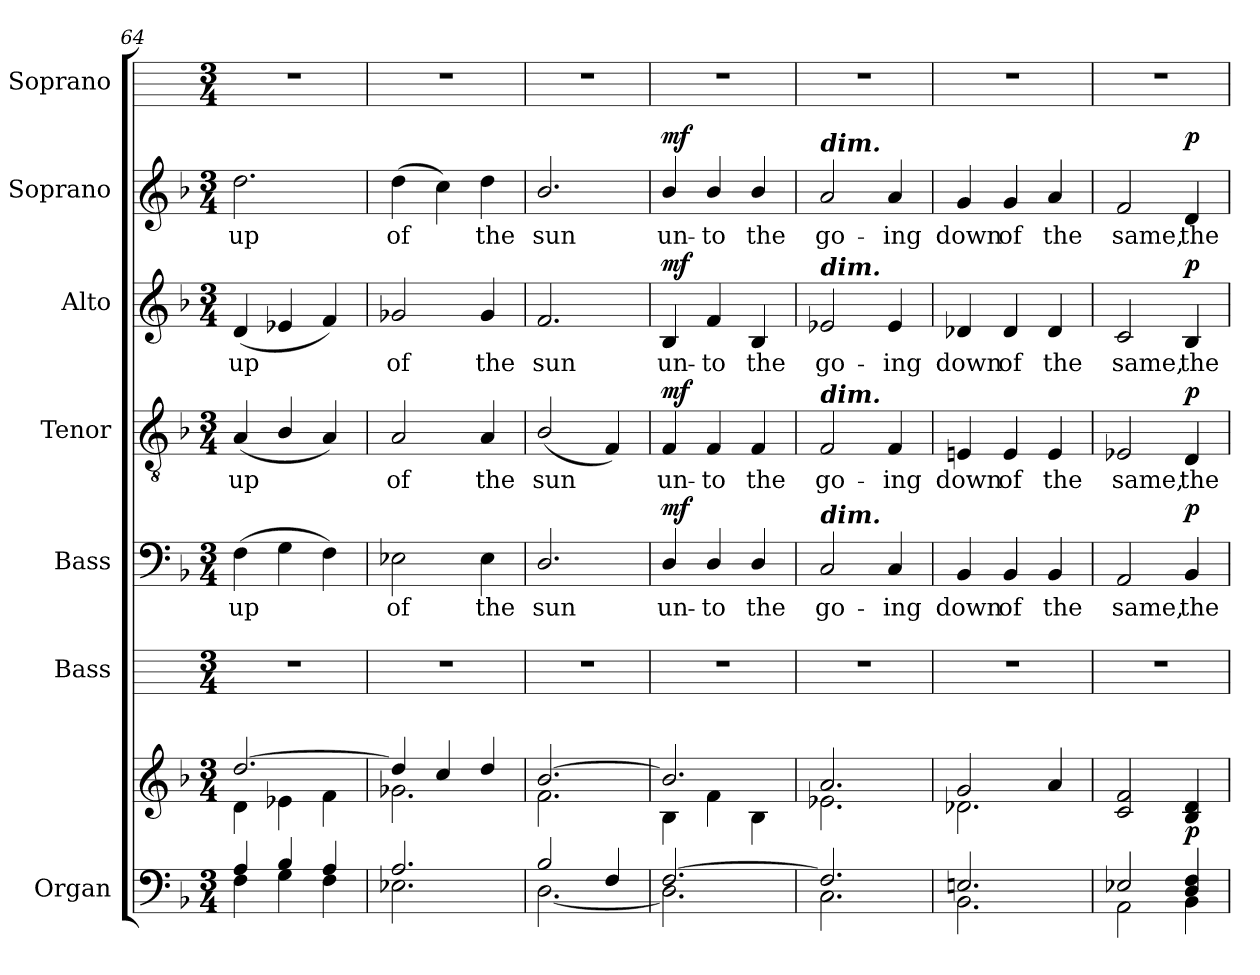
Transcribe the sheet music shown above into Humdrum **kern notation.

**kern	**kern	**dynam	**kern	**kern	**text	**dynam	**kern	**text	**dynam	**kern	**text	**dynam	**kern	**text	**dynam	**kern
*part7	*part7	*part7	*part6	*part5	*part5	*part5	*part4	*part4	*part4	*part3	*part3	*part3	*part2	*part2	*part2	*part1
*staff8	*staff7	*staff7/8	*staff6	*staff5	*staff5	*staff5	*staff4	*staff4	*staff4	*staff3	*staff3	*staff3	*staff2	*staff2	*staff2	*staff1
*I"Organ	*	*	*I"Bass	*I"Bass	*	*	*I"Tenor	*	*	*I"Alto	*	*	*I"Soprano	*	*	*I"Soprano
*	*	*	*I'B	*I'B	*	*	*I'T	*	*	*I'A	*	*	*I'S	*	*	*I'S
*clefF4	*clefG2	*	*	*clefF4	*	*	*clefGv2	*	*	*clefG2	*	*	*clefG2	*	*	*
*k[b-]	*k[b-]	*	*	*k[b-]	*	*	*k[b-]	*	*	*k[b-]	*	*	*k[b-]	*	*	*
*F:	*F:	*	*	*F:	*	*	*F:	*	*	*F:	*	*	*F:	*	*	*
*M3/4	*M3/4	*	*M3/4	*M3/4	*	*	*M3/4	*	*	*M3/4	*	*	*M3/4	*	*	*M3/4
=64	=64	=64	=64	=64	=64	=64	=64	=64	=64	=64	=64	=64	=64	=64	=64	=64
*^	*^	*	*	*	*	*	*	*	*	*	*	*	*	*	*	*
!	!	!	!	!	!	!	!LO:LY:b	!	!	!LO:LY:b	!	!	!LO:LY:b	!	!	!LO:LY:b	!	!
4A/	4F\	[2.dd/	4d\	.	2.r	(>4F	up	.	(<4A	up	.	(<4d	up	.	2.dd	up	.	2.r
4B-/	4G\	.	4e-X\	.	.	4G	.	.	4B-/	.	.	4e-X	.	.	.	.	.	.
4A/	4F\	.	4f\	.	.	4F)	.	.	4A)	.	.	4f)	.	.	.	.	.	.
=65	=65	=65	=65	=65	=65	=65	=65	=65	=65	=65	=65	=65	=65	=65	=65	=65	=65	=65
!	!	!	!	!	!	!	!LO:LY:b	!	!	!LO:LY:b	!	!	!LO:LY:b	!	!	!LO:LY:b	!	!
2.A/	2.E-X\	4dd/]	2.g-X\	.	2.r	2E-X	of	.	2A	of	.	2g-X	of	.	(>4dd	of	.	2.r
.	.	4cc/	.	.	.	.	.	.	.	.	.	.	.	.	4cc)	.	.	.
!	!	!	!	!	!	!	!LO:LY:b	!	!	!LO:LY:b	!	!	!LO:LY:b	!	!	!LO:LY:b	!	!
.	.	4dd/	.	.	.	4E-	the	.	4A	the	.	4g-	the	.	4dd	the	.	.
=66	=66	=66	=66	=66	=66	=66	=66	=66	=66	=66	=66	=66	=66	=66	=66	=66	=66	=66
!	!	!	!	!	!	!	!LO:LY:b	!	!	!LO:LY:b	!	!	!LO:LY:b	!	!	!LO:LY:b	!	!
2B-/	[2.D\	[2.b-/	2.f\	.	2.r	2.D/	sun	.	(<2B-/	sun	.	2.f/	sun	.	2.b-/	sun	.	2.r
4F/	.	.	.	.	.	.	.	.	4F)	.	.	.	.	.	.	.	.	.
=67	=67	=67	=67	=67	=67	=67	=67	=67	=67	=67	=67	=67	=67	=67	=67	=67	=67	=67
!	!	!	!	!	!	!	!LO:LY:b	!LO:DY:b	!	!LO:LY:b	!LO:DY:b	!	!LO:LY:b	!LO:DY:b	!	!LO:LY:b	!LO:DY:b	!
[2.F/	2.D\]	2.b-/]	4B-\	.	2.r	4D/	un-	mf	4F/	un-	mf	4B-/	un-	mf	4b-/	un-	mf	2.r
!	!	!	!	!	!	!	!LO:LY:b	!	!	!LO:LY:b	!	!	!LO:LY:b	!	!	!LO:LY:b	!	!
.	.	.	4f\	.	.	4D/	-to	.	4F/	-to	.	4f/	-to	.	4b-/	-to	.	.
!	!	!	!	!	!	!	!LO:LY:b	!	!	!LO:LY:b	!	!	!LO:LY:b	!	!	!LO:LY:b	!	!
.	.	.	4B-\	.	.	4D/	the	.	4F/	the	.	4B-/	the	.	4b-/	the	.	.
=68	=68	=68	=68	=68	=68	=68	=68	=68	=68	=68	=68	=68	=68	=68	=68	=68	=68	=68
!	!	!	!	!	!	!	!	!	!	!	!	!	!	!	!LO:TX:a:Bi:t=dim.	!	!	!
!	!	!	!	!	!	!	!	!	!	!	!	!LO:TX:a:Bi:t=dim.	!	!	!	!	!	!
!	!	!	!	!	!	!	!	!	!LO:TX:a:Bi:t=dim.	!	!	!	!	!	!	!	!	!
!	!	!	!	!	!	!LO:TX:a:Bi:t=dim.	!	!	!	!	!	!	!	!	!	!	!	!
!	!	!	!	!	!	!	!LO:LY:b	!	!	!LO:LY:b	!	!	!LO:LY:b	!	!	!LO:LY:b	!	!
2.F/]	2.C\	2.a/	2.e-X\	.	2.r	2C	go-	.	2F	go-	.	2e-X	go-	.	2a	go-	.	2.r
!	!	!	!	!	!	!	!LO:LY:b	!	!	!LO:LY:b	!	!	!LO:LY:b	!	!	!LO:LY:b	!	!
.	.	.	.	.	.	4C	-ing	.	4F	-ing	.	4e-	-ing	.	4a	-ing	.	.
=69	=69	=69	=69	=69	=69	=69	=69	=69	=69	=69	=69	=69	=69	=69	=69	=69	=69	=69
!	!	!	!	!	!	!	!LO:LY:b	!	!	!LO:LY:b	!	!	!LO:LY:b	!	!	!LO:LY:b	!	!
2.En/	2.BB-\	2g/	2.d-X\	.	2.r	4BB-	down	.	4En	down	.	4d-X	down	.	4g	down	.	2.r
!	!	!	!	!	!	!	!LO:LY:b	!	!	!LO:LY:b	!	!	!LO:LY:b	!	!	!LO:LY:b	!	!
.	.	.	.	.	.	4BB-	of	.	4E	of	.	4d-	of	.	4g	of	.	.
!	!	!	!	!	!	!	!LO:LY:b	!	!	!LO:LY:b	!	!	!LO:LY:b	!	!	!LO:LY:b	!	!
.	.	4a/	.	.	.	4BB-	the	.	4E	the	.	4d-	the	.	4a	the	.	.
=70	=70	=70	=70	=70	=70	=70	=70	=70	=70	=70	=70	=70	=70	=70	=70	=70	=70	=70
!	!	!	!	!	!	!	!LO:LY:b	!	!	!LO:LY:b	!	!	!LO:LY:b	!	!	!LO:LY:b	!	!
2E-X/	2AA\	2c/ 2f/	2.ryy	.	2.r	2AA	same,	.	2E-X	same,	.	2c	same,	.	2f	same,	.	2.r
!	!	!	!	!LO:DY:b	!	!	!LO:LY:b	!LO:DY:b	!	!LO:LY:b	!LO:DY:b	!	!LO:LY:b	!LO:DY:b	!	!LO:LY:b	!LO:DY:b	!
4D/ 4F/	4BB-\	4B-/ 4d/	.	p	.	4BB-	the	p	4D	the	p	4B-	the	p	4d	the	p	.
*v	*v	*	*	*	*	*	*	*	*	*	*	*	*	*	*	*	*	*
*	*v	*v	*	*	*	*	*	*	*	*	*	*	*	*	*	*	*
=	=	=	=	=	=	=	=	=	=	=	=	=	=	=	=	=
*-	*-	*-	*-	*-	*-	*-	*-	*-	*-	*-	*-	*-	*-	*-	*-	*-
